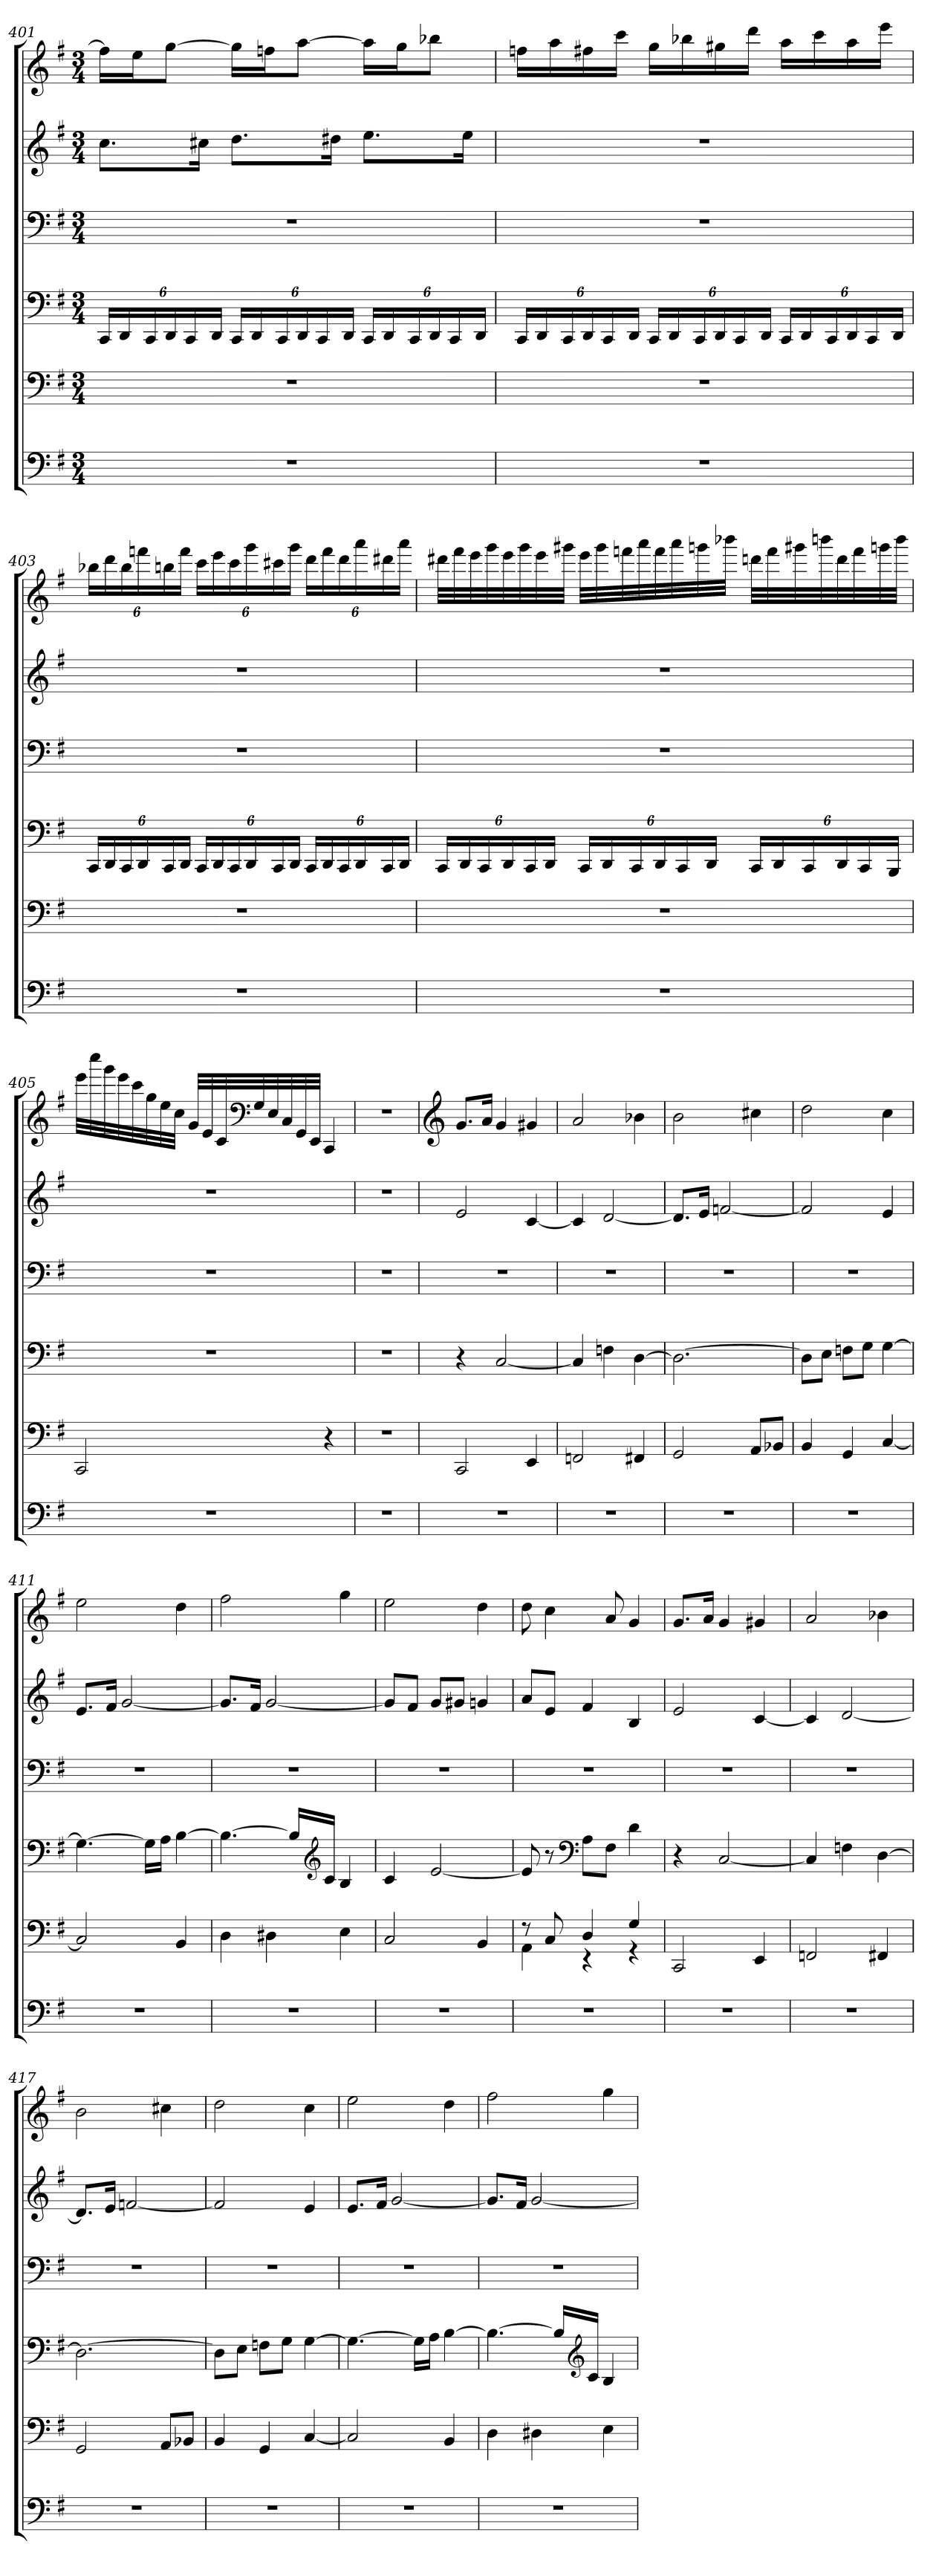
**kern	**kern	**kern	**kern	**kern	**kern
*part5	*part5	*part4	*part3	*part2	*part1
*staff6	*staff5	*staff4	*staff3	*staff2	*staff1
!!LO:LB:g=z
*clefF4	*clefF4	*clefF4	*clefF4	*clefG2	*clefG2
*k[f#]	*k[f#]	*k[f#]	*k[f#]	*k[f#]	*k[f#]
*M3/4	*M3/4	*M3/4	*M3/4	*M3/4	*M3/4
*MM118	*MM118	*MM118	*MM118	*MM118	*MM118
*	*	*Xbrackettup	*	*	*
=401	=401	=401	=401	=401	=401
2.r	2.r	24CC/LL	2.r	8.cc\L	16ff\LL]
.	.	24DD/	.	.	.
.	.	.	.	.	16ee\J
.	.	24CC/	.	.	.
.	.	24DD/	.	.	[8gg\J
.	.	24CC/	.	.	.
.	.	.	.	16cc#X\Jk	.
.	.	24DD/JJ	.	.	.
.	.	24CC/LL	.	8.dd\L	16gg\LL]
.	.	24DD/	.	.	.
.	.	.	.	.	16ffn\J
.	.	24CC/	.	.	.
.	.	24DD/	.	.	[8aa\J
.	.	24CC/	.	.	.
.	.	.	.	16dd#X\Jk	.
.	.	24DD/JJ	.	.	.
.	.	24CC/LL	.	8.ee\L	16aa\LL]
.	.	24DD/	.	.	.
.	.	.	.	.	16gg\J
.	.	24CC/	.	.	.
.	.	24DD/	.	.	8bb-X\J
.	.	24CC/	.	.	.
.	.	.	.	16ee\Jk	.
.	.	24DD/JJ	.	.	.
!!LO:PB:g=z
=402	=402	=402	=402	=402	=402
*	*	*	*	*	*MM118
2.r	2.r	24CC/LL	2.r	2.r	16ffn\LL
.	.	24DD/	.	.	.
.	.	.	.	.	16aa\
.	.	24CC/	.	.	.
.	.	24DD/	.	.	16ff#X\
.	.	24CC/	.	.	.
.	.	.	.	.	16ccc\JJ
.	.	24DD/JJ	.	.	.
.	.	24CC/LL	.	.	16gg\LL
.	.	24DD/	.	.	.
.	.	.	.	.	16bb-X\
.	.	24CC/	.	.	.
.	.	24DD/	.	.	16gg#X\
.	.	24CC/	.	.	.
.	.	.	.	.	16ddd\JJ
.	.	24DD/JJ	.	.	.
.	.	24CC/LL	.	.	16aa\LL
.	.	24DD/	.	.	.
.	.	.	.	.	16ccc\
.	.	24CC/	.	.	.
.	.	24DD/	.	.	16aa\
.	.	24CC/	.	.	.
*	*	*	*	*	*MM116
.	.	.	.	.	16eee\JJ
.	.	24DD/JJ	.	.	.
!!LO:LB:g=z
=403	=403	=403	=403	=403	=403
*	*	*	*	*	*Xbrackettup
*	*	*	*	*	*MM118
2.r	2.r	24CC/LL	2.r	2.r	24bb-X\LL
.	.	24DD/	.	.	24ddd\
.	.	24CC/	.	.	24bb-\
.	.	24DD/	.	.	24fffn\
.	.	24CC/	.	.	24bbn\
.	.	24DD/JJ	.	.	24fff\JJ
.	.	24CC/LL	.	.	24ccc\LL
.	.	24DD/	.	.	24eee\
.	.	24CC/	.	.	24ccc\
.	.	24DD/	.	.	24ggg\
.	.	24CC/	.	.	24ccc#X\
.	.	24DD/JJ	.	.	24ggg\JJ
.	.	24CC/LL	.	.	24ddd\LL
.	.	24DD/	.	.	24fff\
.	.	24CC/	.	.	24ddd\
.	.	24DD/	.	.	24aaa\
.	.	24CC/	.	.	24ddd#X\
.	.	24DD/JJ	.	.	24aaa\JJ
!!LO:PB:g=z
=404	=404	=404	=404	=404	=404
*	*	*	*	*	*MM118
2.r	2.r	24CC/LL	2.r	2.r	32ddd#X\LLL
.	.	.	.	.	32fff#\
.	.	24DD/	.	.	.
.	.	.	.	.	32eee\
.	.	24CC/	.	.	.
.	.	.	.	.	32ggg\
.	.	24DD/	.	.	32eee\
.	.	.	.	.	32ggg\
.	.	24CC/	.	.	.
.	.	.	.	.	32eee\
.	.	24DD/JJ	.	.	.
.	.	.	.	.	32ggg#X\JJJ
.	.	24CC/LL	.	.	32eee\LLL
.	.	.	.	.	32ggg#\
.	.	24DD/	.	.	.
.	.	.	.	.	32fffn\
.	.	24CC/	.	.	.
.	.	.	.	.	32aaa\
.	.	24DD/	.	.	32fff\
.	.	.	.	.	32aaa\
.	.	24CC/	.	.	.
.	.	.	.	.	32gggn\
.	.	24DD/JJ	.	.	.
.	.	.	.	.	32bbb-X\JJJ
.	.	24CC/LL	.	.	32dddn\LLL
.	.	.	.	.	32fff\
.	.	24DD/	.	.	.
.	.	.	.	.	32ggg#X\
.	.	24CC/	.	.	.
.	.	.	.	.	32bbbn\
.	.	24DD/	.	.	32ddd\
.	.	.	.	.	32fff\
.	.	24CC/	.	.	.
*	*	*	*	*	*MM116
.	.	.	.	.	32gggn\
.	.	24BBB/JJ	.	.	.
.	.	.	.	.	32bbb\JJJ
!!LO:LB:g=z
=405	=405	=405	=405	=405	=405
*	*	*	*	*	*MM118
2.r	2CC/	2.r	2.r	2.r	32eee\LLL
.	.	.	.	.	32cccc\
.	.	.	.	.	32ggg\
.	.	.	.	.	32eee\
.	.	.	.	.	32ccc\
.	.	.	.	.	32gg\
.	.	.	.	.	32ee\
.	.	.	.	.	32cc\JJJ
.	.	.	.	.	32g/LLL
.	.	.	.	.	32e/
.	.	.	.	.	32c/
*	*	*	*	*	*clefF4
.	.	.	.	.	32G/
.	.	.	.	.	32E/
.	.	.	.	.	32C/
.	.	.	.	.	32GG/
.	.	.	.	.	32EE/JJJ
*	*	*	*	*	*MM24
.	4r	.	.	.	4CC/
=406	=406	=406	=406	=406	=406
2.r	2.r	2.r	2.r	2.r	2.r
=407	=407	=407	=407	=407	=407
*	*	*	*	*	*clefG2
*	*	*	*	*	*MM82
2.r	2CC/	4r	2.r	2e/	8.g/L
.	.	.	.	.	16a/Jk
.	.	[2C/	.	.	4g/
.	4EE/	.	.	[4c/	4g#X/
=408	=408	=408	=408	=408	=408
*	*	*	*	*	*MM82
2.r	2FFn/	4C/]	2.r	4c/]	2a/
.	.	4Fn\	.	[2d/	.
.	4FF#X/	[4D\	.	.	4b-X\
=409	=409	=409	=409	=409	=409
*	*	*	*	*	*MM82
2.r	2GG/	2.D\_	2.r	8.d/L]	2b\
.	.	.	.	16e/Jk	.
.	.	.	.	[2fn/	.
.	8AA/L	.	.	.	4cc#X\
.	8BB-X/J	.	.	.	.
!!LO:PB:g=z
=410	=410	=410	=410	=410	=410
*	*	*	*	*	*MM82
2.r	4BB/	8D\L]	2.r	2f/]	2dd\
.	.	8E\J	.	.	.
.	4GG/	8Fn\L	.	.	.
.	.	8G\J	.	.	.
.	[4C/	[4G\	.	4e/	4cc\
=411	=411	=411	=411	=411	=411
*	*	*	*	*	*MM82
2.r	2C/]	4.G\_	2.r	8.e/L	2ee\
.	.	.	.	16f#/Jk	.
.	.	.	.	[2g/	.
.	.	16G\LL]	.	.	.
.	.	16A\JJ	.	.	.
.	4BB/	[4B\	.	.	4dd\
=412	=412	=412	=412	=412	=412
*	*	*	*	*	*MM82
2.r	4D\	4.B\_	2.r	8.g/L]	2ff#\
.	.	.	.	16f#/Jk	.
.	4D#X\	.	.	[2g/	.
.	.	16B/LL]	.	.	.
*	*	*clefG2	*	*	*
.	.	16c/JJ	.	.	.
.	4E\	4B/	.	.	4gg\
=413	=413	=413	=413	=413	=413
*	*	*	*	*	*MM82
2.r	2C/	4c/	2.r	8g/L]	2ee\
.	.	.	.	8f#/J	.
.	.	[2e/	.	8g/L	.
.	.	.	.	8g#X/J	.
.	4BB/	.	.	4gn/	4dd\
=414	=414	=414	=414	=414	=414
*	*	*	*	*	*MM82
*	*^	*	*	*	*
2.r	8r	4AA\	8e/]	2.r	8a/L	8dd\
.	8C/	.	8r	.	8e/J	4cc\
*	*	*	*clefF4	*	*	*
.	4D/	4r	8A\L	.	4f#/	.
.	.	.	8F#\J	.	.	8a/
*	*	*	*	*	*	*MM60
.	4G/	4r	4d\	.	4B/	4g/
*	*v	*v	*	*	*	*
!!LO:LB:g=z
=415	=415	=415	=415	=415	=415
*	*	*	*	*	*MM82
2.r	2CC/	4r	2.r	2e/	8.g/L
.	.	.	.	.	16a/Jk
.	.	[2C/	.	.	4g/
.	4EE/	.	.	[4c/	4g#X/
=416	=416	=416	=416	=416	=416
*	*	*	*	*	*MM82
2.r	2FFn/	4C/]	2.r	4c/]	2a/
.	.	4Fn\	.	[2d/	.
.	4FF#X/	[4D\	.	.	4b-X\
=417	=417	=417	=417	=417	=417
*	*	*	*	*	*MM82
2.r	2GG/	2.D\_	2.r	8.d/L]	2b\
.	.	.	.	16e/Jk	.
.	.	.	.	[2fn/	.
.	8AA/L	.	.	.	4cc#X\
.	8BB-X/J	.	.	.	.
=418	=418	=418	=418	=418	=418
*	*	*	*	*	*MM82
2.r	4BB/	8D\L]	2.r	2f/]	2dd\
.	.	8E\J	.	.	.
.	4GG/	8Fn\L	.	.	.
.	.	8G\J	.	.	.
.	[4C/	[4G\	.	4e/	4cc\
=419	=419	=419	=419	=419	=419
*	*	*	*	*	*MM82
2.r	2C/]	4.G\_	2.r	8.e/L	2ee\
.	.	.	.	16f#/Jk	.
.	.	.	.	[2g/	.
.	.	16G\LL]	.	.	.
.	.	16A\JJ	.	.	.
.	4BB/	[4B\	.	.	4dd\
=420	=420	=420	=420	=420	=420
*	*	*	*	*	*MM82
2.r	4D\	4.B\_	2.r	8.g/L]	2ff#\
.	.	.	.	16f#/Jk	.
.	4D#X\	.	.	[2g/	.
.	.	16B/LL]	.	.	.
*	*	*clefG2	*	*	*
.	.	16c/JJ	.	.	.
.	4E\	4B/	.	.	4gg\
=	=	=	=	=	=
*-	*-	*-	*-	*-	*-
